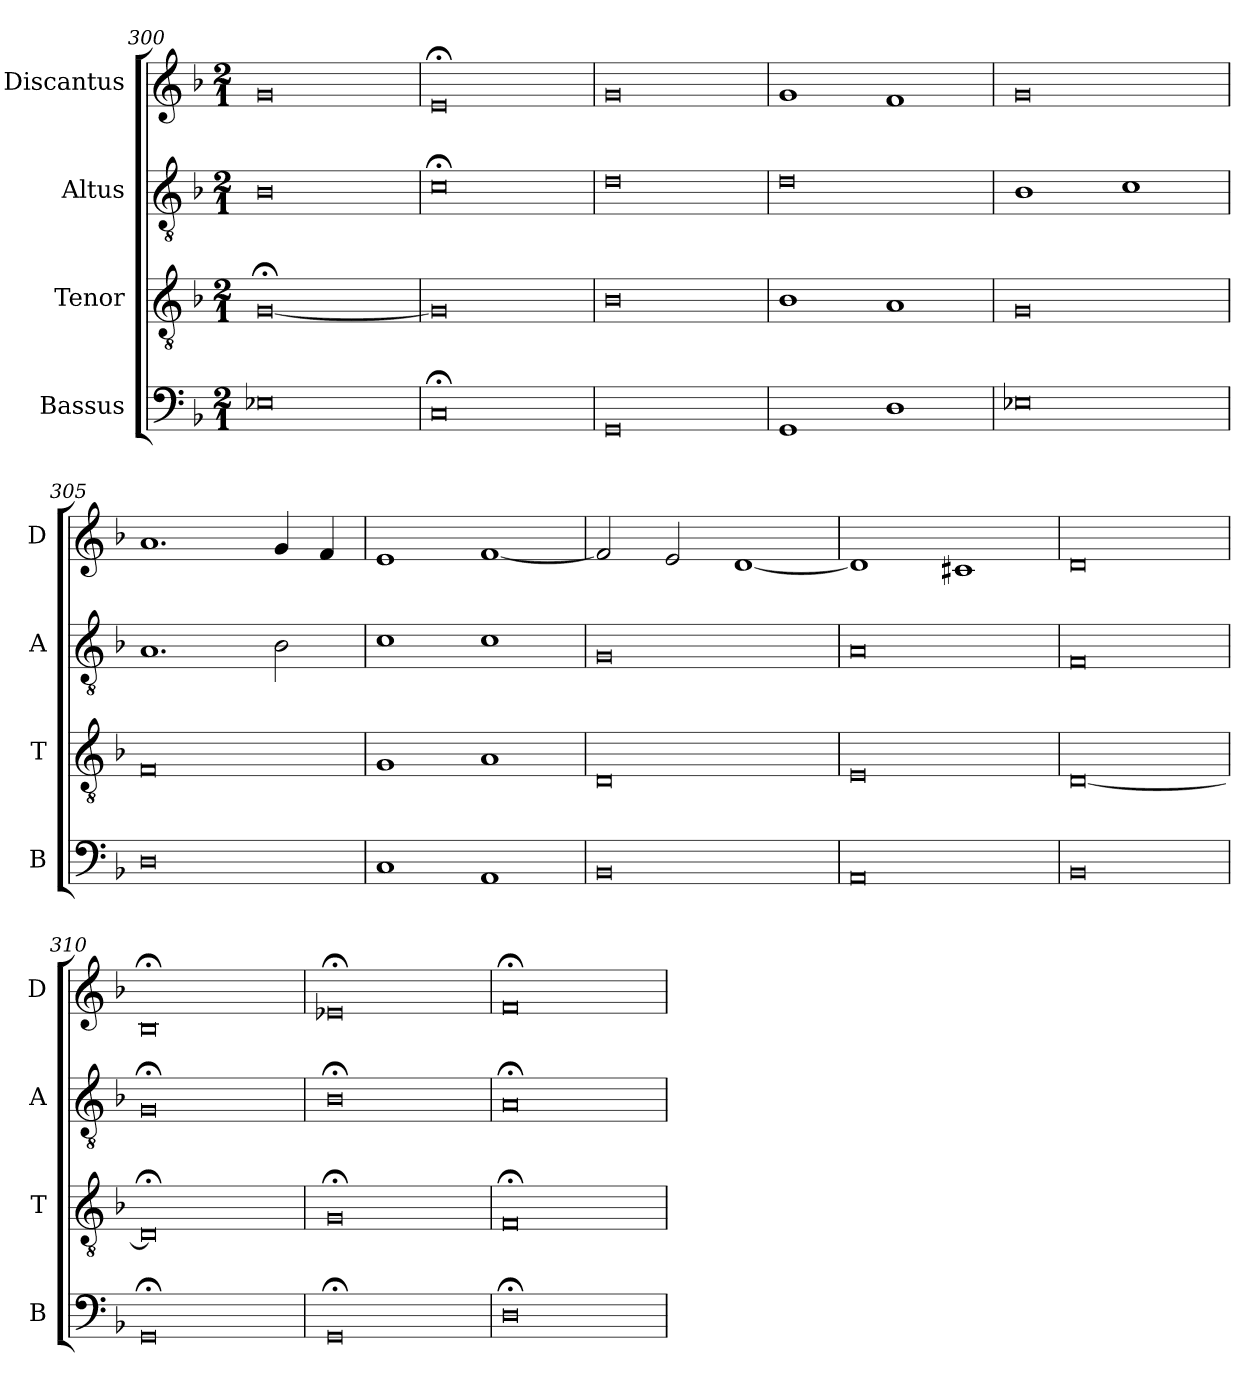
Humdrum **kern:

**kern	**kern	**kern	**kern
*part4	*part3	*part2	*part1
*staff4	*staff3	*staff2	*staff1
*I"Bassus	*I"Tenor	*I"Altus	*I"Discantus
*I'B	*I'T	*I'A	*I'D
*clefF4	*clefGv2	*clefGv2	*clefG2
*k[b-]	*k[b-]	*k[b-]	*k[b-]
*M2/1	*M2/1	*M2/1	*M2/1
=300	=300	=300	=300
0E-X	[0G;<	0B-	0g
=301	=301	=301	=301
0C;<	0G]	0c;<	0e;<
=302	=302	=302	=302
0GG	0B-	0d	0g
=303	=303	=303	=303
1GG	1B-	0d	1g
1D	1A	.	1f
=304	=304	=304	=304
0E-X	0G	1B-	0g
.	.	1c	.
=305	=305	=305	=305
0D	0F	1.A	1.a
.	.	2B-\	4g/
.	.	.	4f/
=306	=306	=306	=306
1C	1G	1c	1e
1AA	1A	1c	[1f
=307	=307	=307	=307
0BB-	0D	0G	2f/]
.	.	.	2e/
.	.	.	[1d
=308	=308	=308	=308
0AA	0E	0A	1d]
.	.	.	1c#X
=309	=309	=309	=309
0BB-	[0D	0F	0d
=310	=310	=310	=310
0GG;<	0D;<]	0G;<	0B-;<
=311	=311	=311	=311
0GG;<	0G;<	0B-;<	0e-X;<
=312	=312	=312	=312
0D;<	0F;<	0A;<	0f;<
=	=	=	=
*-	*-	*-	*-
